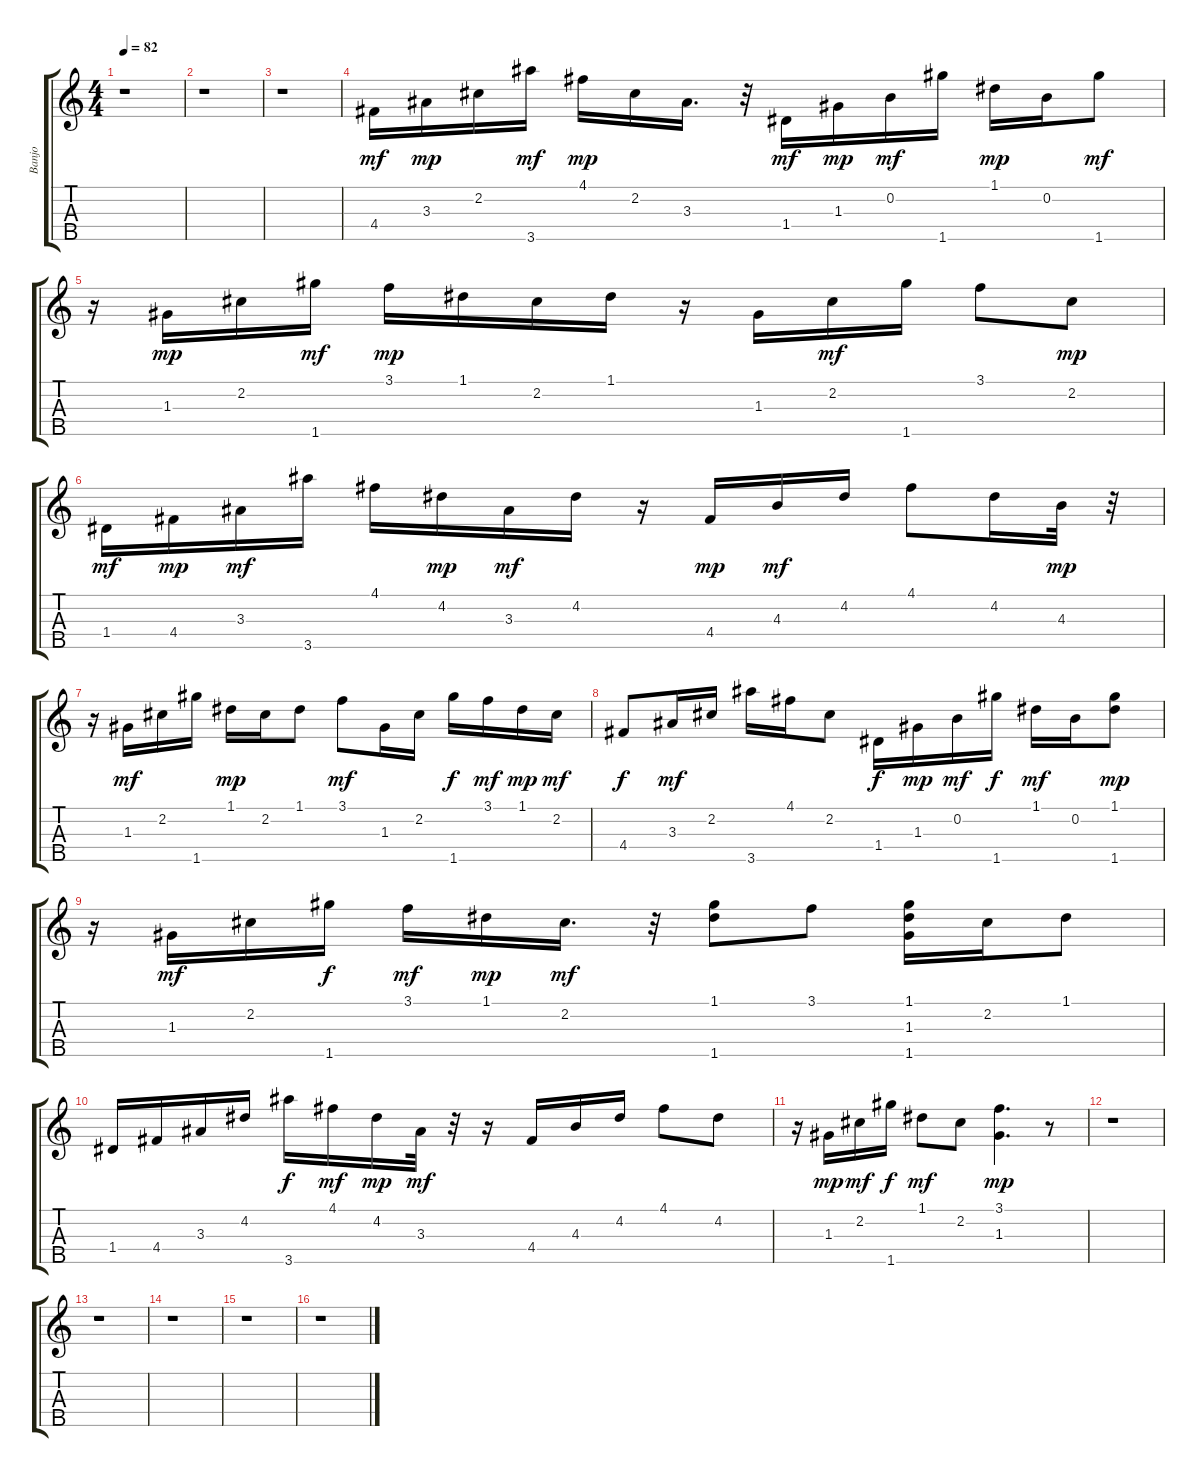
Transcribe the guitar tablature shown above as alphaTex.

\track ("Banjo     " "Banjo     ") {instrument banjo}
\staff {score tabs}
\tuning (D4 B3 G3 D3 G4) {hide}
\displaytranspose 12
\ts (4 4)
\tempo 82
\clef g2
\ks c
r.1{dy mf} |
r.1 |
r.1 |
4.4.16 3.3.16{dy mp} 2.2.16 3.5.16{dy mf} 4.1.16{dy mp} 2.2.16 3.3.16{d} r.32 1.4.16{dy mf} 1.3.16{dy mp} 0.2.16{dy mf} 1.5.16 1.1.16{dy mp} 0.2.16 1.5.8{dy mf} |
r.16 1.3.16{dy mp} 2.2.16 1.5.16{dy mf} 3.1.16{dy mp} 1.1.16 2.2.16 1.1.16 r.16 1.3.16 2.2.16{dy mf} 1.5.16 3.1.8 2.2.8{dy mp} |
1.4.16{dy mf} 4.4.16{dy mp} 3.3.16{dy mf} 3.5.16 4.1.16 4.2.16{dy mp} 3.3.16{dy mf} 4.2.16 r.16 4.4.16{dy mp} 4.3.16{dy mf} 4.2.16 4.1.8 4.2.16 4.3.32{dy mp} r.32 |
r.16 1.3.16{dy mf} 2.2.16 1.5.16 1.1.16{dy mp} 2.2.16 1.1.8 3.1.8{dy mf} 1.3.16 2.2.16 1.5.16{dy f} 3.1.16{dy mf} 1.1.16{dy mp} 2.2.16{dy mf} |
4.4.8{dy f} 3.3.16{dy mf} 2.2.16 3.5.16 4.1.16 2.2.8 1.4.16{dy f} 1.3.16{dy mp} 0.2.16{dy mf} 1.5.16{dy f} 1.1.16{dy mf} 0.2.16 (1.1 1.5).8{dy mp} |
r.16 1.3.16{dy mf} 2.2.16 1.5.16{dy f} 3.1.16{dy mf} 1.1.16{dy mp} 2.2.16{d dy mf} r.32 (1.1 1.5).8 3.1.8 (1.1 1.3 1.5).16 2.2.16 1.1.8 |
1.4.16 4.4.16 3.3.16 4.2.16 3.5.16{dy f} 4.1.16{dy mf} 4.2.16{dy mp} 3.3.32{dy mf} r.32 r.16 4.4.16 4.3.16 4.2.16 4.1.8 4.2.8 |
r.16 1.3.16{dy mp} 2.2.16{dy mf} 1.5.16{dy f} 1.1.8{dy mf} 2.2.8 (3.1 1.3).4{d dy mp} r.8 |
r.1 |
r.1 |
r.1 |
r.1 |
r.1
